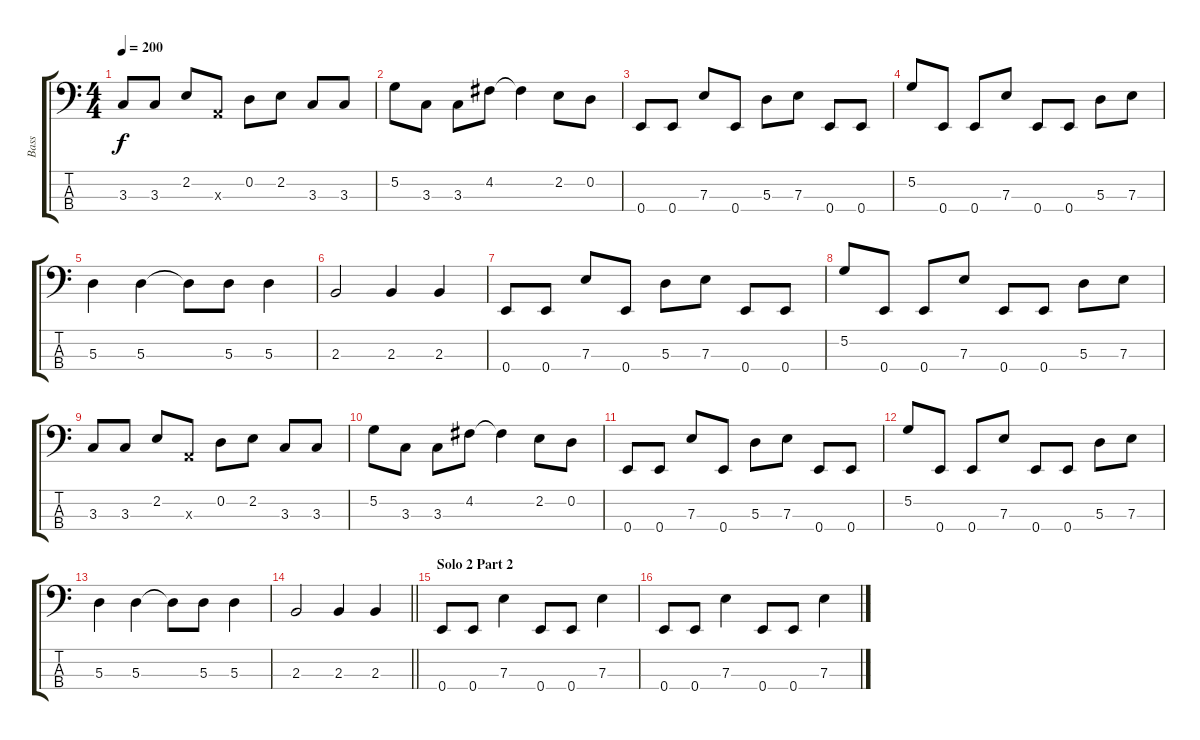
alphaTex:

\track ("Bass" "Bass") {instrument electricbasspick}
\staff {score tabs}
\tuning (G2 D2 A1 E1) {hide}
\ts (4 4)
\tempo 200
\clef f4
\ks c
3.3.8{dy f} 3.3.8 2.2.8 0.3{x}.8 0.2.8 2.2.8 3.3.8 3.3.8 |
5.2.8 3.3.8 3.3.8 4.2.8 4.2{t}.4 2.2.8 0.2.8 |
0.4.8 0.4.8 7.3.8 0.4.8 5.3.8 7.3.8 0.4.8 0.4.8 |
5.2.8 0.4.8 0.4.8 7.3.8 0.4.8 0.4.8 5.3.8 7.3.8 |
5.3.4 5.3.4 5.3{t}.8 5.3.8 5.3.4 |
2.3.2 2.3.4 2.3.4 |
0.4.8 0.4.8 7.3.8 0.4.8 5.3.8 7.3.8 0.4.8 0.4.8 |
5.2.8 0.4.8 0.4.8 7.3.8 0.4.8 0.4.8 5.3.8 7.3.8 |
3.3.8 3.3.8 2.2.8 0.3{x}.8 0.2.8 2.2.8 3.3.8 3.3.8 |
5.2.8 3.3.8 3.3.8 4.2.8 4.2{t}.4 2.2.8 0.2.8 |
0.4.8 0.4.8 7.3.8 0.4.8 5.3.8 7.3.8 0.4.8 0.4.8 |
5.2.8 0.4.8 0.4.8 7.3.8 0.4.8 0.4.8 5.3.8 7.3.8 |
5.3.4 5.3.4 5.3{t}.8 5.3.8 5.3.4 |
\barLineRight lightlight
2.3.2 2.3.4 2.3.4 |
\section ("" "Solo 2 Part 2")
0.4.8 0.4.8 7.3.4 0.4.8 0.4.8 7.3.4 |
0.4.8 0.4.8 7.3.4 0.4.8 0.4.8 7.3.4
